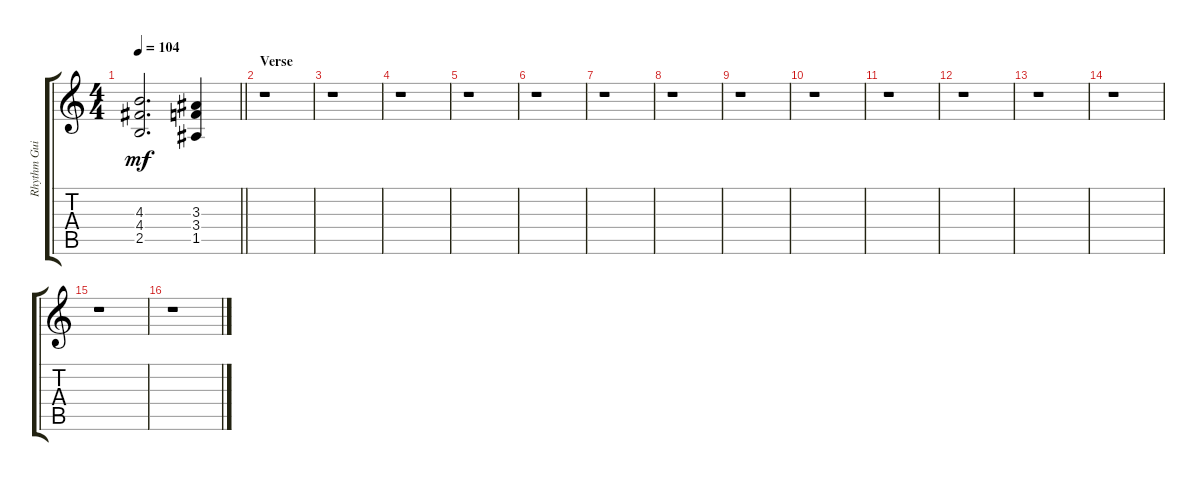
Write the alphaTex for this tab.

\track ("Rhythm Guitar - Mike Shinoda" "Rhythm Gui") {instrument distortionguitar}
\staff {score tabs}
\tuning (E4 B3 G3 D3 A2 E2) {hide}
\ts (4 4)
\tempo 104
\clef g2
\barLineRight lightlight
\ks c
(4.3 4.4 2.5).2{d dy mf} (3.3 3.4 1.5).4 |
\section ("" "Verse")
r.1 |
r.1 |
r.1 |
r.1 |
r.1 |
r.1 |
r.1 |
r.1 |
r.1 |
r.1 |
r.1 |
r.1 |
r.1 |
r.1 |
r.1
